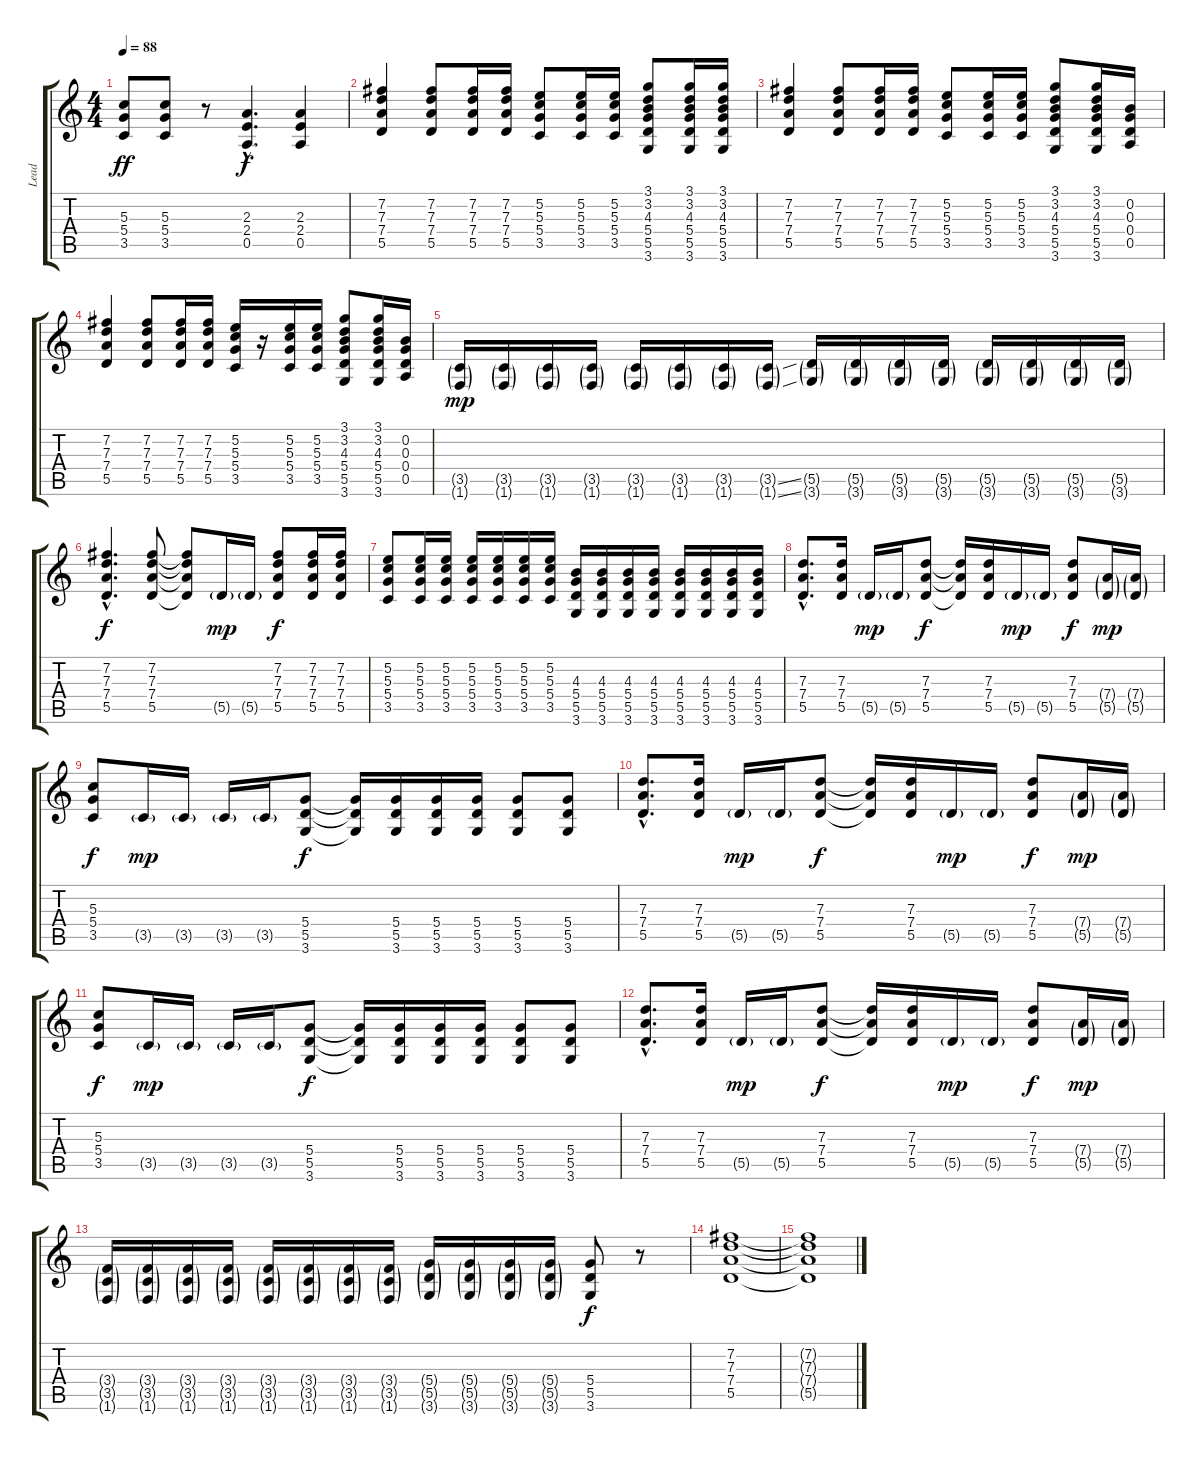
\track ("Lead" "Lead") {instrument overdrivenguitar}
\staff {score tabs}
\tuning (E4 B3 G3 D3 A2 E2) {hide}
\ts (4 4)
\tempo 88
\clef g2
\ks c
(5.3 5.4 3.5).8{dy ff} (5.3 5.4 3.5).8 r.8 (2.3{hac} 2.4{hac} 0.5{hac}).4{d dy f} (2.3 2.4 0.5).4 |
(7.2 7.3 7.4 5.5).4 (7.2 7.3 7.4 5.5).8 (7.2 7.3 7.4 5.5).16 (7.2 7.3 7.4 5.5).16 (5.2 5.3 5.4 3.5).8 (5.2 5.3 5.4 3.5).16 (5.2 5.3 5.4 3.5).16 (3.1 3.2 4.3 5.4 5.5 3.6).8 (3.1 3.2 4.3 5.4 5.5 3.6).16 (3.1 3.2 4.3 5.4 5.5 3.6).16 |
(7.2 7.3 7.4 5.5).4 (7.2 7.3 7.4 5.5).8 (7.2 7.3 7.4 5.5).16 (7.2 7.3 7.4 5.5).16 (5.2 5.3 5.4 3.5).8 (5.2 5.3 5.4 3.5).16 (5.2 5.3 5.4 3.5).16 (3.1 3.2 4.3 5.4 5.5 3.6).8 (3.1 3.2 4.3 5.4 5.5 3.6).16 (0.2 0.3 0.4 0.5).16 |
(7.2 7.3 7.4 5.5).4 (7.2 7.3 7.4 5.5).8 (7.2 7.3 7.4 5.5).16 (7.2 7.3 7.4 5.5).16 (5.2 5.3 5.4 3.5).16 r.16 (5.2 5.3 5.4 3.5).16 (5.2 5.3 5.4 3.5).16 (3.1 3.2 4.3 5.4 5.5 3.6).8 (3.1 3.2 4.3 5.4 5.5 3.6).16 (0.2 0.3 0.4 0.5).16 |
(3.5{g} 1.6{g}).16{dy mp} (3.5{g} 1.6{g}).16 (3.5{g} 1.6{g}).16 (3.5{g} 1.6{g}).16 (3.5{g} 1.6{g}).16 (3.5{g} 1.6{g}).16 (3.5{g} 1.6{g}).16 (3.5{ss g} 1.6{ss g}).16 (5.5{g} 3.6{g}).16 (5.5{g} 3.6{g}).16 (5.5{g} 3.6{g}).16 (5.5{g} 3.6{g}).16 (5.5{g} 3.6{g}).16 (5.5{g} 3.6{g}).16 (5.5{g} 3.6{g}).16 (5.5{g} 3.6{g}).16 |
(7.2{hac} 7.3{hac} 7.4{hac} 5.5{hac}).4{d dy f} (7.2 7.3 7.4 5.5).8 (7.2{t} 7.3{t} 7.4{t} 5.5{t}).8 5.5{g}.16{dy mp} 5.5{g}.16 (7.2 7.3 7.4 5.5).8{dy f} (7.2 7.3 7.4 5.5).16 (7.2 7.3 7.4 5.5).16 |
(5.2 5.3 5.4 3.5).8 (5.2 5.3 5.4 3.5).16 (5.2 5.3 5.4 3.5).16 (5.2 5.3 5.4 3.5).16 (5.2 5.3 5.4 3.5).16 (5.2 5.3 5.4 3.5).16 (5.2 5.3 5.4 3.5).16 (4.3 5.4 5.5 3.6).16 (4.3 5.4 5.5 3.6).16 (4.3 5.4 5.5 3.6).16 (4.3 5.4 5.5 3.6).16 (4.3 5.4 5.5 3.6).16 (4.3 5.4 5.5 3.6).16 (4.3 5.4 5.5 3.6).16 (4.3 5.4 5.5 3.6).16 |
(7.3{hac} 7.4{hac} 5.5{hac}).8{d balance 8} (7.3 7.4 5.5).16 5.5{g}.16{dy mp} 5.5{g}.16 (7.3 7.4 5.5).8{dy f} (7.3{t} 7.4{t} 5.5{t}).16 (7.3 7.4 5.5).16 5.5{g}.16{dy mp} 5.5{g}.16 (7.3 7.4 5.5).8{dy f} (7.4{g} 5.5{g}).16{dy mp} (7.4{g} 5.5{g}).16 |
(5.3 5.4 3.5).8{dy f} 3.5{g}.16{dy mp} 3.5{g}.16 3.5{g}.16 3.5{g}.16 (5.4 5.5 3.6).8{dy f} (5.4{t} 5.5{t} 3.6{t}).16 (5.4 5.5 3.6).16 (5.4 5.5 3.6).16 (5.4 5.5 3.6).16 (5.4 5.5 3.6).8 (5.4 5.5 3.6).8 |
(7.3{hac} 7.4{hac} 5.5{hac}).8{d balance 8} (7.3 7.4 5.5).16 5.5{g}.16{dy mp} 5.5{g}.16 (7.3 7.4 5.5).8{dy f} (7.3{t} 7.4{t} 5.5{t}).16 (7.3 7.4 5.5).16 5.5{g}.16{dy mp} 5.5{g}.16 (7.3 7.4 5.5).8{dy f} (7.4{g} 5.5{g}).16{dy mp} (7.4{g} 5.5{g}).16 |
(5.3 5.4 3.5).8{dy f} 3.5{g}.16{dy mp} 3.5{g}.16 3.5{g}.16 3.5{g}.16 (5.4 5.5 3.6).8{dy f} (5.4{t} 5.5{t} 3.6{t}).16 (5.4 5.5 3.6).16 (5.4 5.5 3.6).16 (5.4 5.5 3.6).16 (5.4 5.5 3.6).8 (5.4 5.5 3.6).8 |
(7.3{hac} 7.4{hac} 5.5{hac}).8{d} (7.3 7.4 5.5).16 5.5{g}.16{dy mp} 5.5{g}.16 (7.3 7.4 5.5).8{dy f} (7.3{t} 7.4{t} 5.5{t}).16 (7.3 7.4 5.5).16 5.5{g}.16{dy mp} 5.5{g}.16 (7.3 7.4 5.5).8{dy f} (7.4{g} 5.5{g}).16{dy mp} (7.4{g} 5.5{g}).16 |
(3.4{g} 3.5{g} 1.6{g}).16 (3.4{g} 3.5{g} 1.6{g}).16 (3.4{g} 3.5{g} 1.6{g}).16 (3.4{g} 3.5{g} 1.6{g}).16 (3.4{g} 3.5{g} 1.6{g}).16 (3.4{g} 3.5{g} 1.6{g}).16 (3.4{g} 3.5{g} 1.6{g}).16 (3.4{g} 3.5{g} 1.6{g}).16 (5.4{g} 5.5{g} 3.6{g}).16 (5.4{g} 5.5{g} 3.6{g}).16 (5.4{g} 5.5{g} 3.6{g}).16 (5.4{g} 5.5{g} 3.6{g}).16 (5.4 5.5 3.6).8{dy f} r.8 |
(7.2 7.3 7.4 5.5).1 |
(7.2{t} 7.3{t} 7.4{t} 5.5{t}).1
